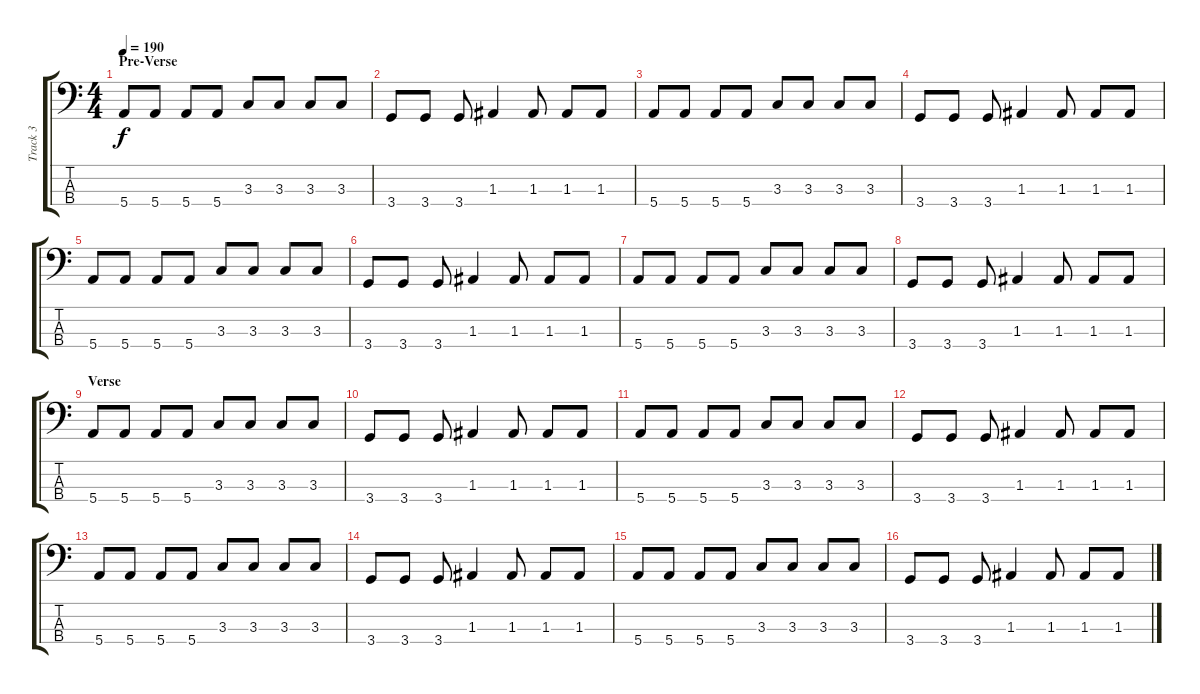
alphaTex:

\track ("Track 3" "Track 3") {instrument electricbasspick}
\staff {score tabs}
\tuning (G2 D2 A1 E1) {hide}
\ts (4 4)
\section ("" "Pre-Verse")
\tempo 190
\clef f4
\ks c
5.4.8{dy f} 5.4.8 5.4.8 5.4.8 3.3.8 3.3.8 3.3.8 3.3.8 |
3.4.8 3.4.8 3.4.8 1.3.4 1.3.8 1.3.8 1.3.8 |
5.4.8 5.4.8 5.4.8 5.4.8 3.3.8 3.3.8 3.3.8 3.3.8 |
3.4.8 3.4.8 3.4.8 1.3.4 1.3.8 1.3.8 1.3.8 |
5.4.8 5.4.8 5.4.8 5.4.8 3.3.8 3.3.8 3.3.8 3.3.8 |
3.4.8 3.4.8 3.4.8 1.3.4 1.3.8 1.3.8 1.3.8 |
5.4.8 5.4.8 5.4.8 5.4.8 3.3.8 3.3.8 3.3.8 3.3.8 |
3.4.8 3.4.8 3.4.8 1.3.4 1.3.8 1.3.8 1.3.8 |
\section ("" "Verse")
5.4.8 5.4.8 5.4.8 5.4.8 3.3.8 3.3.8 3.3.8 3.3.8 |
3.4.8 3.4.8 3.4.8 1.3.4 1.3.8 1.3.8 1.3.8 |
5.4.8 5.4.8 5.4.8 5.4.8 3.3.8 3.3.8 3.3.8 3.3.8 |
3.4.8 3.4.8 3.4.8 1.3.4 1.3.8 1.3.8 1.3.8 |
5.4.8 5.4.8 5.4.8 5.4.8 3.3.8 3.3.8 3.3.8 3.3.8 |
3.4.8 3.4.8 3.4.8 1.3.4 1.3.8 1.3.8 1.3.8 |
5.4.8 5.4.8 5.4.8 5.4.8 3.3.8 3.3.8 3.3.8 3.3.8 |
3.4.8 3.4.8 3.4.8 1.3.4 1.3.8 1.3.8 1.3.8
